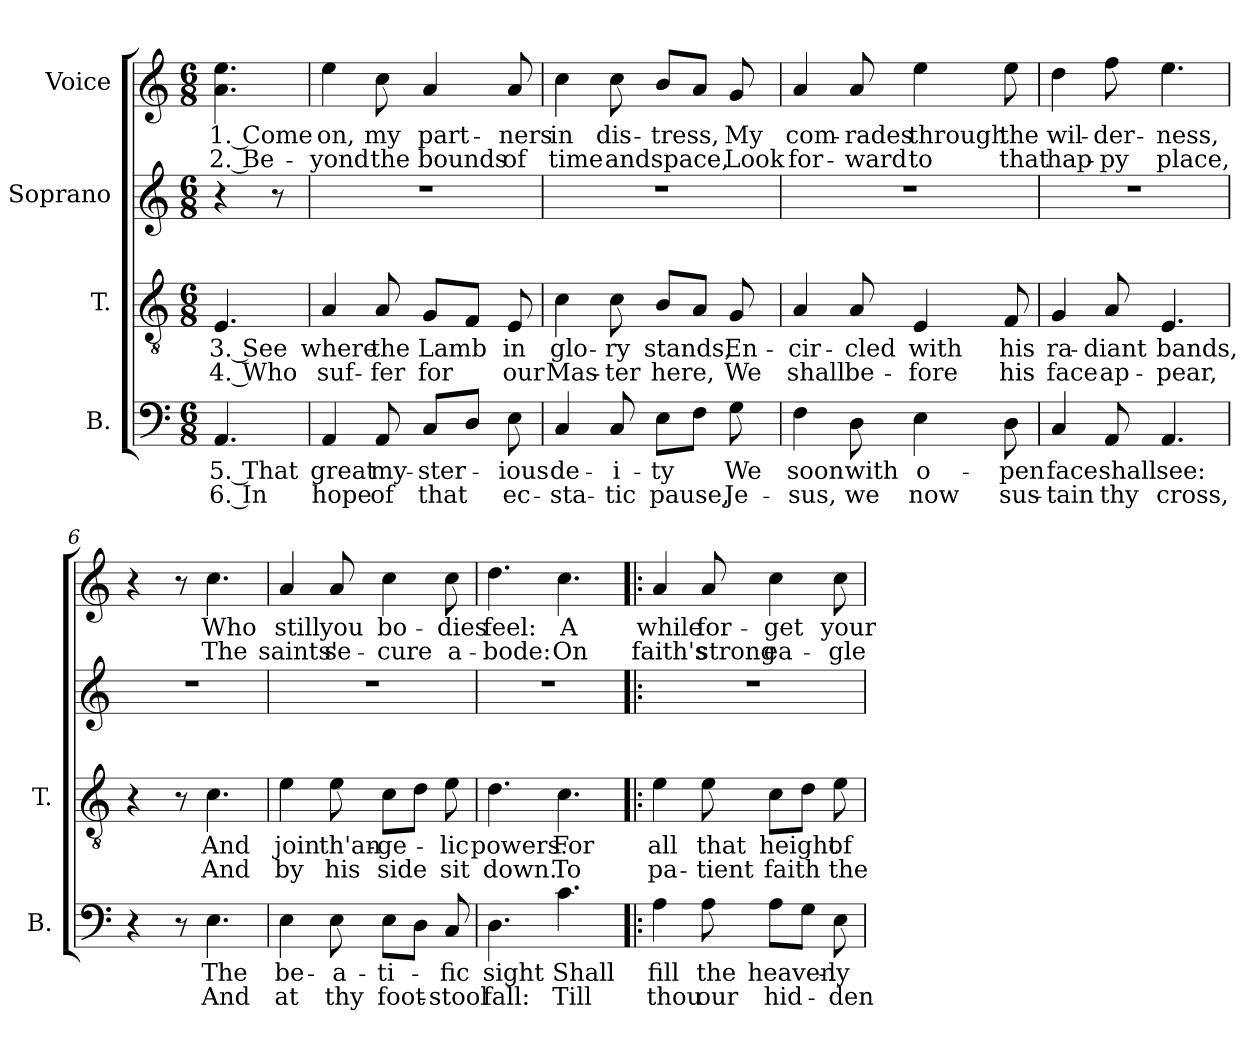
**kern	**text	**text	**kern	**text	**text	**kern	**kern	**text	**text
*part4	*part4	*part4	*part3	*part3	*part3	*part2	*part1	*part1	*part1
*staff4	*staff4	*staff4	*staff3	*staff3	*staff3	*staff2	*staff1	*staff1	*staff1
*I"B.	*	*	*I"T.	*	*	*I"Soprano	*I"Voice	*	*
*I'B.	*	*	*I'T.	*	*	*	*	*	*
*clefF4	*	*	*clefGv2	*	*	*clefG2	*clefG2	*	*
*k[]	*	*	*k[]	*	*	*k[]	*k[]	*	*
*M6/8	*	*	*M6/8	*	*	*M6/8	*M6/8	*	*
*MM90	*	*	*MM90	*	*	*MM90	*MM90	*	*
=1	=1	=1	=1	=1	=1	=1	=1	=1	=1
!	!LO:LY:b	!LO:LY:b	!	!LO:LY:b	!LO:LY:b	!	!	!LO:LY:b	!LO:LY:b
4.AA!/	5. That	6. In	4.E!/	3. See	4. Who	4r	4.a!\ 4.ee!\	1. Come	2. Be-
.	.	.	.	.	.	8r	.	.	.
=2	=2	=2	=2	=2	=2	=2	=2	=2	=2
!	!LO:LY:b	!LO:LY:b	!	!LO:LY:b	!LO:LY:b	!	!	!LO:LY:b	!LO:LY:b
4AA!/	great	hope	4A!/	where	suf-	2.r	4ee!\	on,	-yond
!	!LO:LY:b	!LO:LY:b	!	!LO:LY:b	!LO:LY:b	!	!	!LO:LY:b	!LO:LY:b
8AA!/	my-	of	8A!/	the	-fer	.	8cc!\	my	the
!	!LO:LY:b	!LO:LY:b	!	!LO:LY:b	!LO:LY:b	!	!	!LO:LY:b	!LO:LY:b
8C!/L	-ster-	that	8G!/L	Lamb	for	.	4a!/	part-	bounds
8D!/J	.	.	8F!/J	.	.	.	.	.	.
!	!LO:LY:b	!LO:LY:b	!	!LO:LY:b	!LO:LY:b	!	!	!LO:LY:b	!LO:LY:b
8E!\	-ious	ec-	8E!/	in	our	.	8a!/	-ners	of
=3	=3	=3	=3	=3	=3	=3	=3	=3	=3
!	!LO:LY:b	!LO:LY:b	!	!LO:LY:b	!LO:LY:b	!	!	!LO:LY:b	!LO:LY:b
4C!/	de-	-sta-	4c!\	glo-	Mas-	2.r	4cc!\	in	time
!	!LO:LY:b	!LO:LY:b	!	!LO:LY:b	!LO:LY:b	!	!	!LO:LY:b	!LO:LY:b
8C!/	-i-	-tic	8c!\	-ry	-ter	.	8cc!\	dis-	and
!	!LO:LY:b	!LO:LY:b	!	!LO:LY:b	!LO:LY:b	!	!	!LO:LY:b	!LO:LY:b
8E!\L	-ty	pause,	8B!/L	stands,	here,	.	8b!/L	-tress,	space,
8F!\J	.	.	8A!/J	.	.	.	8a!/J	.	.
!	!LO:LY:b	!LO:LY:b	!	!LO:LY:b	!LO:LY:b	!	!	!LO:LY:b	!LO:LY:b
8G!\	We	Je-	8G!/	En-	We	.	8g!/	My	Look
=4	=4	=4	=4	=4	=4	=4	=4	=4	=4
!	!LO:LY:b	!LO:LY:b	!	!LO:LY:b	!LO:LY:b	!	!	!LO:LY:b	!LO:LY:b
4F!\	soon	-sus,	4A!/	-cir-	shall	2.r	4a!/	com-	for-
!	!LO:LY:b	!LO:LY:b	!	!LO:LY:b	!LO:LY:b	!	!	!LO:LY:b	!LO:LY:b
8D!\	with	we	8A!/	-cled	be-	.	8a!/	-rades	-ward
!	!LO:LY:b	!LO:LY:b	!	!LO:LY:b	!LO:LY:b	!	!	!LO:LY:b	!LO:LY:b
4E!\	o-	now	4E!/	with	-fore	.	4ee!\	through	to
!	!LO:LY:b	!LO:LY:b	!	!LO:LY:b	!LO:LY:b	!	!	!LO:LY:b	!LO:LY:b
8D!\	-pen	sus-	8F!/	his	his	.	8ee!\	the	that
=5	=5	=5	=5	=5	=5	=5	=5	=5	=5
!	!LO:LY:b	!LO:LY:b	!	!LO:LY:b	!LO:LY:b	!	!	!LO:LY:b	!LO:LY:b
4C!/	face	-tain	4G!/	ra-	face	2.r	4dd!\	wil-	hap-
!	!LO:LY:b	!LO:LY:b	!	!LO:LY:b	!LO:LY:b	!	!	!LO:LY:b	!LO:LY:b
8AA!/	shall	thy	8A!/	-diant	ap-	.	8ff!\	-der-	-py
!	!LO:LY:b	!LO:LY:b	!	!LO:LY:b	!LO:LY:b	!	!	!LO:LY:b	!LO:LY:b
4.AA!/	see:	cross,	4.E!/	bands,	-pear,	.	4.ee!\	-ness,	place,
=6	=6	=6	=6	=6	=6	=6	=6	=6	=6
4r	.	.	4r	.	.	2.r	4r	.	.
8r	.	.	8r	.	.	.	8r	.	.
!	!LO:LY:b	!LO:LY:b	!	!LO:LY:b	!LO:LY:b	!	!	!LO:LY:b	!LO:LY:b
4.E!\	The	And	4.c!\	And	And	.	4.cc!\	Who	The
=7	=7	=7	=7	=7	=7	=7	=7	=7	=7
!	!LO:LY:b	!LO:LY:b	!	!LO:LY:b	!LO:LY:b	!	!	!LO:LY:b	!LO:LY:b
4E!\	be-	at	4e!\	join	by	2.r	4a!/	still	saints'
!	!LO:LY:b	!LO:LY:b	!	!LO:LY:b	!LO:LY:b	!	!	!LO:LY:b	!LO:LY:b
8E!\	-a-	thy	8e!\	th'an-	his	.	8a!/	you	se-
!	!LO:LY:b	!LO:LY:b	!	!LO:LY:b	!LO:LY:b	!	!	!LO:LY:b	!LO:LY:b
8E!\L	-ti-	foot-	8c!\L	-ge-	side	.	4cc!\	bo-	-cure
8D!\J	.	.	8d!\J	.	.	.	.	.	.
!	!LO:LY:b	!LO:LY:b	!	!LO:LY:b	!LO:LY:b	!	!	!LO:LY:b	!LO:LY:b
8C!/	-fic	-stool	8e!\	-lic	sit	.	8cc!\	-dies	a-
=8	=8	=8	=8	=8	=8	=8	=8	=8	=8
!	!LO:LY:b	!LO:LY:b	!	!LO:LY:b	!LO:LY:b	!	!	!LO:LY:b	!LO:LY:b
4.D!\	sight	fall:	4.d!\	powers.	down.	2.r	4.dd!\	feel:	-bode:
!	!LO:LY:b	!LO:LY:b	!	!LO:LY:b	!LO:LY:b	!	!	!LO:LY:b	!LO:LY:b
4.c!\	Shall	Till	4.c!\	For	To	.	4.cc!\	A	On
=9!|:	=9!|:	=9!|:	=9!|:	=9!|:	=9!|:	=9!|:	=9!|:	=9!|:	=9!|:
!	!LO:LY:b	!LO:LY:b	!	!LO:LY:b	!LO:LY:b	!	!	!LO:LY:b	!LO:LY:b
4A!\	fill	thou	4e!\	all	pa-	2.r	4a!/	while	faith's
!	!LO:LY:b	!LO:LY:b	!	!LO:LY:b	!LO:LY:b	!	!	!LO:LY:b	!LO:LY:b
8A!\	the	our	8e!\	that	-tient	.	8a!/	for-	strong
!	!LO:LY:b	!LO:LY:b	!	!LO:LY:b	!LO:LY:b	!	!	!LO:LY:b	!LO:LY:b
8A!\L	heaven-	hid-	8c!\L	height	faith	.	4cc!\	-get	ea-
8G!\J	.	.	8d!\J	.	.	.	.	.	.
!	!LO:LY:b	!LO:LY:b	!	!LO:LY:b	!LO:LY:b	!	!	!LO:LY:b	!LO:LY:b
8E!\	-ly	-den	8e!\	of	the	.	8cc!\	your	-gle
=	=	=	=	=	=	=	=	=	=
*-	*-	*-	*-	*-	*-	*-	*-	*-	*-
